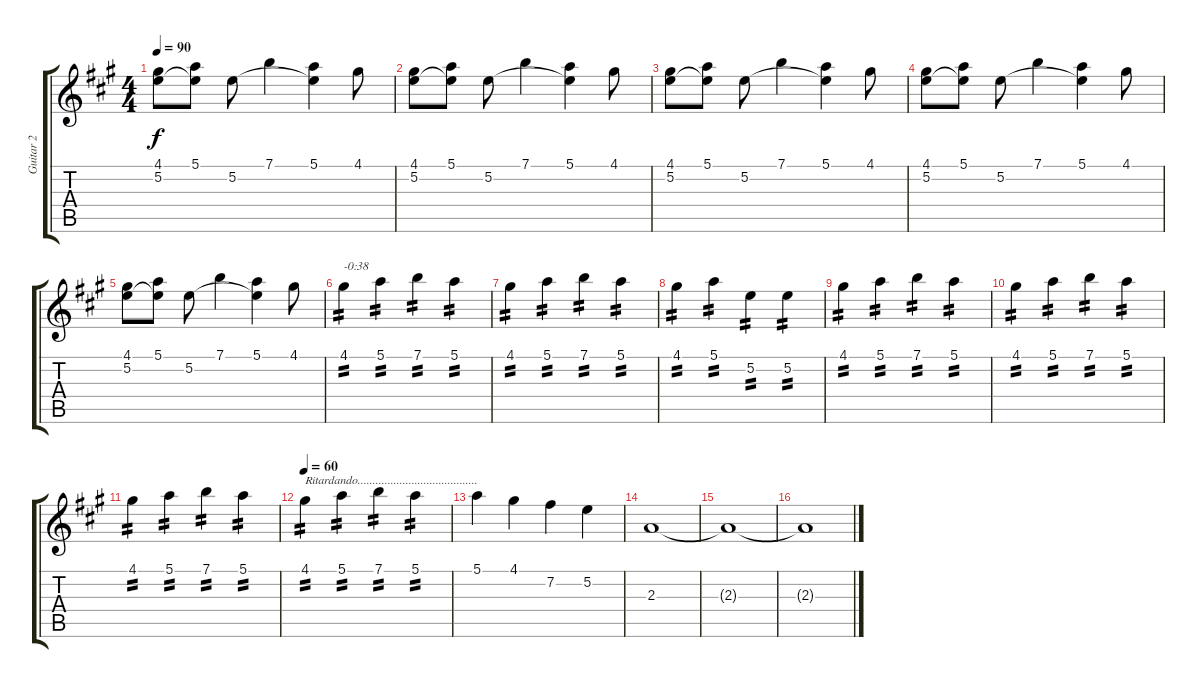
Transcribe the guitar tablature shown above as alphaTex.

\track ("Guitar 2" "Guitar 2") {instrument distortionguitar}
\staff {score tabs}
\tuning (E4 B3 G3 D3 A2 E2) {hide}
\ts (4 4)
\tempo 90
\clef g2
\ks a
(4.1 5.2).8{dy f} (5.1 5.2{t}).8 5.2.8 7.1.4 (5.1 5.2{t}).4 4.1.8 |
(4.1 5.2).8{volume 8 instrument distortionguitar} (5.1 5.2{t}).8 5.2.8 7.1.4 (5.1 5.2{t}).4 4.1.8 |
(4.1 5.2).8 (5.1 5.2{t}).8 5.2.8 7.1.4 (5.1 5.2{t}).4 4.1.8 |
(4.1 5.2).8 (5.1 5.2{t}).8 5.2.8 7.1.4 (5.1 5.2{t}).4 4.1.8 |
(4.1 5.2).8 (5.1 5.2{t}).8 5.2.8 7.1.4 (5.1 5.2{t}).4 4.1.8 |
4.1.4{txt "-0:38" tp 2 volume 10 instrument distortionguitar} 5.1.4{tp 2} 7.1.4{tp 2} 5.1.4{tp 2} |
4.1.4{tp 2} 5.1.4{tp 2} 7.1.4{tp 2} 5.1.4{tp 2} |
4.1.4{tp 2} 5.1.4{tp 2} 5.2.4{tp 2} 5.2.4{tp 2} |
4.1.4{tp 2} 5.1.4{tp 2} 7.1.4{tp 2} 5.1.4{tp 2} |
4.1.4{tp 2 volume 13 instrument distortionguitar} 5.1.4{tp 2} 7.1.4{tp 2} 5.1.4{tp 2} |
4.1.4{tp 2} 5.1.4{tp 2} 7.1.4{tp 2} 5.1.4{tp 2} |
\tempo 60
4.1.4{txt "Ritardando........................................" tp 2} 5.1.4{tp 2} 7.1.4{tp 2} 5.1.4{tp 2} |
5.1.4 4.1.4 7.2.4 5.2.4 |
2.3.1{volume 0} |
2.3{t}.1 |
2.3{t}.1
